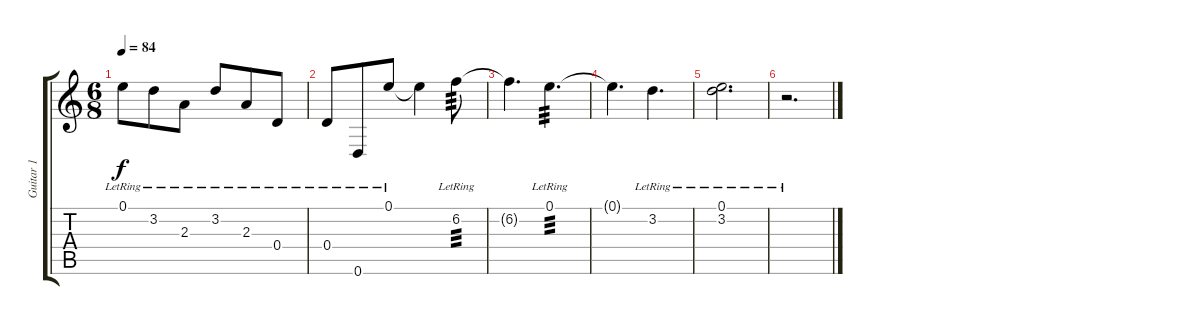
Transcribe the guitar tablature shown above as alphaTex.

\track ("Guitar 1" "Guitar 1") {instrument distortionguitar}
\staff {score tabs}
\tuning (E4 B3 G3 D3 A2 D2) {hide}
\ts (6 8)
\tempo 84
\clef g2
\ks c
0.1{lr}.8{dy f} 3.2{lr}.8 2.3{lr}.8 3.2{lr}.8 2.3{lr}.8 0.4{lr}.8 |
0.4{lr}.8 0.6{lr}.8 0.1{lr}.8 0.1{t}.4 6.2{lr}.8{tp 3} |
6.2{t}.4{d} 0.1{lr}.4{d tp 3} |
0.1{t}.4{d} 3.2{lr}.4{d} |
(0.1{lr} 3.2{lr}).2{d} |
r.2{d}
